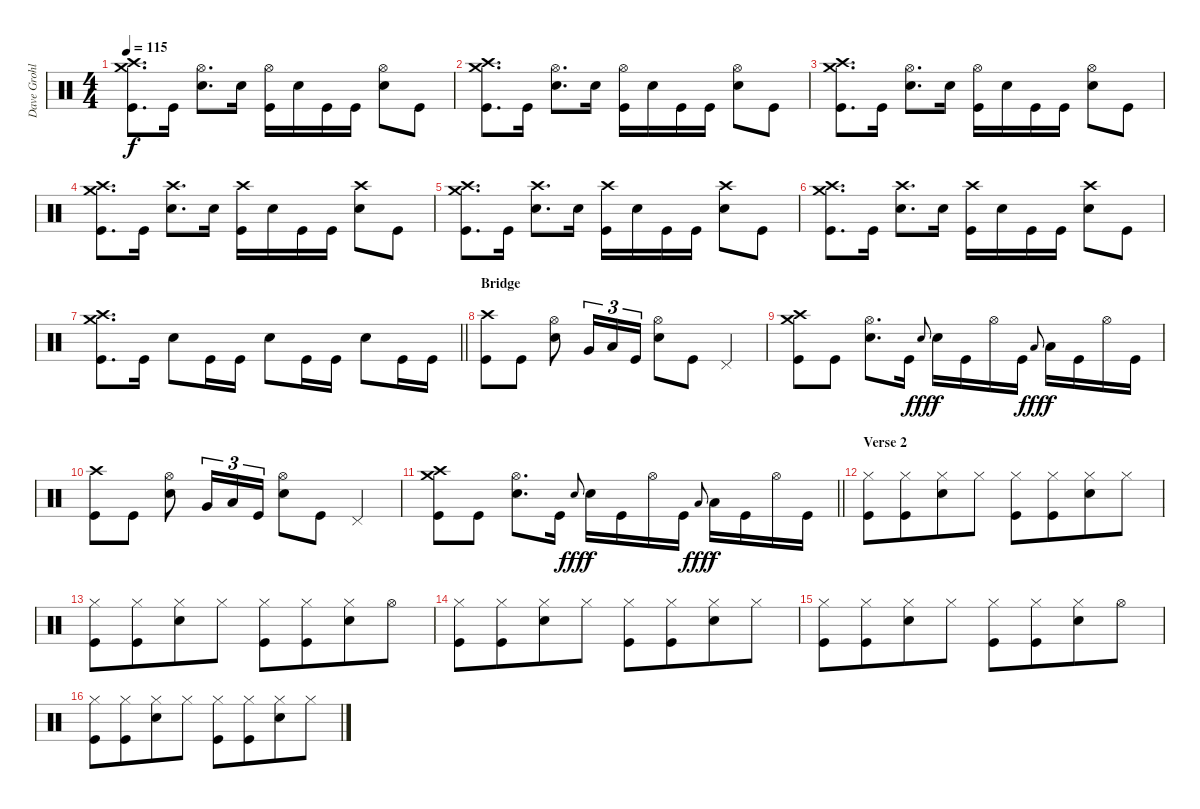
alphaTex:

\track ("Dave Grohl" "Dave Grohl") {instrument percussion}
\staff {score}
\articulation defaults
\ts (4 4)
\tempo 115
\clef neutral
\ks c
("Crash medium (hit)" "Crash high (hit)" "Kick (hit)").8{d dy f} "Kick (hit)".16 ("Hi-Hat (open)" "Snare (hit) 2").8{d} "Snare (hit) 2".16 ("Hi-Hat (open)" "Kick (hit)").16 "Snare (hit) 2".16 "Kick (hit)".16 "Kick (hit)".16 ("Hi-Hat (open)" "Snare (hit) 2").8 "Kick (hit)".8 |
("Crash medium (hit)" "Crash high (hit)" "Kick (hit)").8{d} "Kick (hit)".16 ("Hi-Hat (open)" "Snare (hit) 2").8{d} "Snare (hit) 2".16 ("Hi-Hat (open)" "Kick (hit)").16 "Snare (hit) 2".16 "Kick (hit)".16 "Kick (hit)".16 ("Hi-Hat (open)" "Snare (hit) 2").8 "Kick (hit)".8 |
("Crash medium (hit)" "Crash high (hit)" "Kick (hit)").8{d} "Kick (hit)".16 ("Hi-Hat (open)" "Snare (hit) 2").8{d} "Snare (hit) 2".16 ("Hi-Hat (open)" "Kick (hit)").16 "Snare (hit) 2".16 "Kick (hit)".16 "Kick (hit)".16 ("Hi-Hat (open)" "Snare (hit) 2").8 "Kick (hit)".8 |
("Crash medium (hit)" "Crash high (hit)" "Kick (hit)").8{d} "Kick (hit)".16 ("Crash high (hit)" "Snare (hit) 2").8{d} "Snare (hit) 2".16 ("Crash high (hit)" "Kick (hit)").16 "Snare (hit) 2".16 "Kick (hit)".16 "Kick (hit)".16 ("Crash high (hit)" "Snare (hit) 2").8 "Kick (hit)".8 |
("Crash medium (hit)" "Crash high (hit)" "Kick (hit)").8{d} "Kick (hit)".16 ("Crash high (hit)" "Snare (hit) 2").8{d} "Snare (hit) 2".16 ("Crash high (hit)" "Kick (hit)").16 "Snare (hit) 2".16 "Kick (hit)".16 "Kick (hit)".16 ("Crash high (hit)" "Snare (hit) 2").8 "Kick (hit)".8 |
("Crash medium (hit)" "Crash high (hit)" "Kick (hit)").8{d} "Kick (hit)".16 ("Crash high (hit)" "Snare (hit) 2").8{d} "Snare (hit) 2".16 ("Crash high (hit)" "Kick (hit)").16 "Snare (hit) 2".16 "Kick (hit)".16 "Kick (hit)".16 ("Crash high (hit)" "Snare (hit) 2").8 "Kick (hit)".8 |
\barLineRight lightlight
("Crash medium (hit)" "Crash high (hit)" "Kick (hit)").8{d} "Kick (hit)".16 "Snare (hit) 2".8{beam Down} "Kick (hit)".16{beam Down} "Kick (hit)".16{beam Down} "Snare (hit) 2".8{beam Down} "Kick (hit)".16{beam Down} "Kick (hit)".16{beam Down} "Snare (hit) 2".8{beam Down} "Kick (hit)".16{beam Down} "Kick (hit)".16{beam Down} |
\section ("" "Bridge")
("Crash high (hit)" "Kick (hit)").8 "Kick (hit)".8 ("Hi-Hat (open)" "Snare (hit) 2").8 "Very Low Tom (hit)".16{tu (3 2)} "Low Floor Tom (hit)".16{tu (3 2)} "Kick (hit)".16{tu (3 2)} ("Hi-Hat (open)" "Snare (hit) 2").8 "Kick (hit)".8 "Pedal Hi-Hat (hit)".4 |
("Crash medium (hit)" "Crash high (hit)" "Kick (hit)").8 "Kick (hit)".8 ("Hi-Hat (open)" "Snare (hit) 2").8{d} "Kick (hit)".16 "Snare (hit) 2".8{gr onbeat dy fff} "Snare (hit) 2".16{dy f} "Kick (hit)".16 "Hi-Hat (open)".16 "Kick (hit)".16 "Low Floor Tom (hit)".8{gr onbeat dy fff} "Low Floor Tom (hit)".16{dy f} "Kick (hit)".16 "Hi-Hat (open)".16 "Kick (hit)".16 |
("Crash high (hit)" "Kick (hit)").8 "Kick (hit)".8 ("Hi-Hat (open)" "Snare (hit) 2").8 "Very Low Tom (hit)".16{tu (3 2)} "Low Floor Tom (hit)".16{tu (3 2)} "Kick (hit)".16{tu (3 2)} ("Hi-Hat (open)" "Snare (hit) 2").8 "Kick (hit)".8 "Pedal Hi-Hat (hit)".4 |
\barLineRight lightlight
("Crash medium (hit)" "Crash high (hit)" "Kick (hit)").8 "Kick (hit)".8 ("Hi-Hat (open)" "Snare (hit) 2").8{d} "Kick (hit)".16 "Snare (hit) 2".8{gr onbeat dy fff} "Snare (hit) 2".16{dy f} "Kick (hit)".16 "Hi-Hat (open)".16 "Kick (hit)".16 "Low Floor Tom (hit)".8{gr onbeat dy fff} "Low Floor Tom (hit)".16{dy f} "Kick (hit)".16 "Hi-Hat (open)".16 "Kick (hit)".16 |
\section ("" "Verse 2")
("Hi-Hat (closed)" "Kick (hit)").8 ("Hi-Hat (closed)" "Kick (hit)").8{beam merge} ("Hi-Hat (closed)" "Snare (hit) 2").8 "Hi-Hat (closed)".8 ("Hi-Hat (closed)" "Kick (hit)").8 ("Hi-Hat (closed)" "Kick (hit)").8{beam merge} ("Hi-Hat (closed)" "Snare (hit) 2").8 "Hi-Hat (closed)".8 |
("Hi-Hat (closed)" "Kick (hit)").8 ("Hi-Hat (closed)" "Kick (hit)").8{beam merge} ("Hi-Hat (closed)" "Snare (hit) 2").8 "Hi-Hat (closed)".8 ("Hi-Hat (closed)" "Kick (hit)").8 ("Hi-Hat (closed)" "Kick (hit)").8{beam merge} ("Hi-Hat (closed)" "Snare (hit) 2").8 "Hi-Hat (open)".8 |
("Hi-Hat (closed)" "Kick (hit)").8 ("Hi-Hat (closed)" "Kick (hit)").8{beam merge} ("Hi-Hat (closed)" "Snare (hit) 2").8 "Hi-Hat (closed)".8 ("Hi-Hat (closed)" "Kick (hit)").8 ("Hi-Hat (closed)" "Kick (hit)").8{beam merge} ("Hi-Hat (closed)" "Snare (hit) 2").8 "Hi-Hat (closed)".8 |
("Hi-Hat (closed)" "Kick (hit)").8 ("Hi-Hat (closed)" "Kick (hit)").8{beam merge} ("Hi-Hat (closed)" "Snare (hit) 2").8 "Hi-Hat (closed)".8 ("Hi-Hat (closed)" "Kick (hit)").8 ("Hi-Hat (closed)" "Kick (hit)").8{beam merge} ("Hi-Hat (closed)" "Snare (hit) 2").8 "Hi-Hat (open)".8 |
("Hi-Hat (closed)" "Kick (hit)").8 ("Hi-Hat (closed)" "Kick (hit)").8{beam merge} ("Hi-Hat (closed)" "Snare (hit) 2").8 "Hi-Hat (closed)".8 ("Hi-Hat (closed)" "Kick (hit)").8 ("Hi-Hat (closed)" "Kick (hit)").8{beam merge} ("Hi-Hat (closed)" "Snare (hit) 2").8 "Hi-Hat (closed)".8
